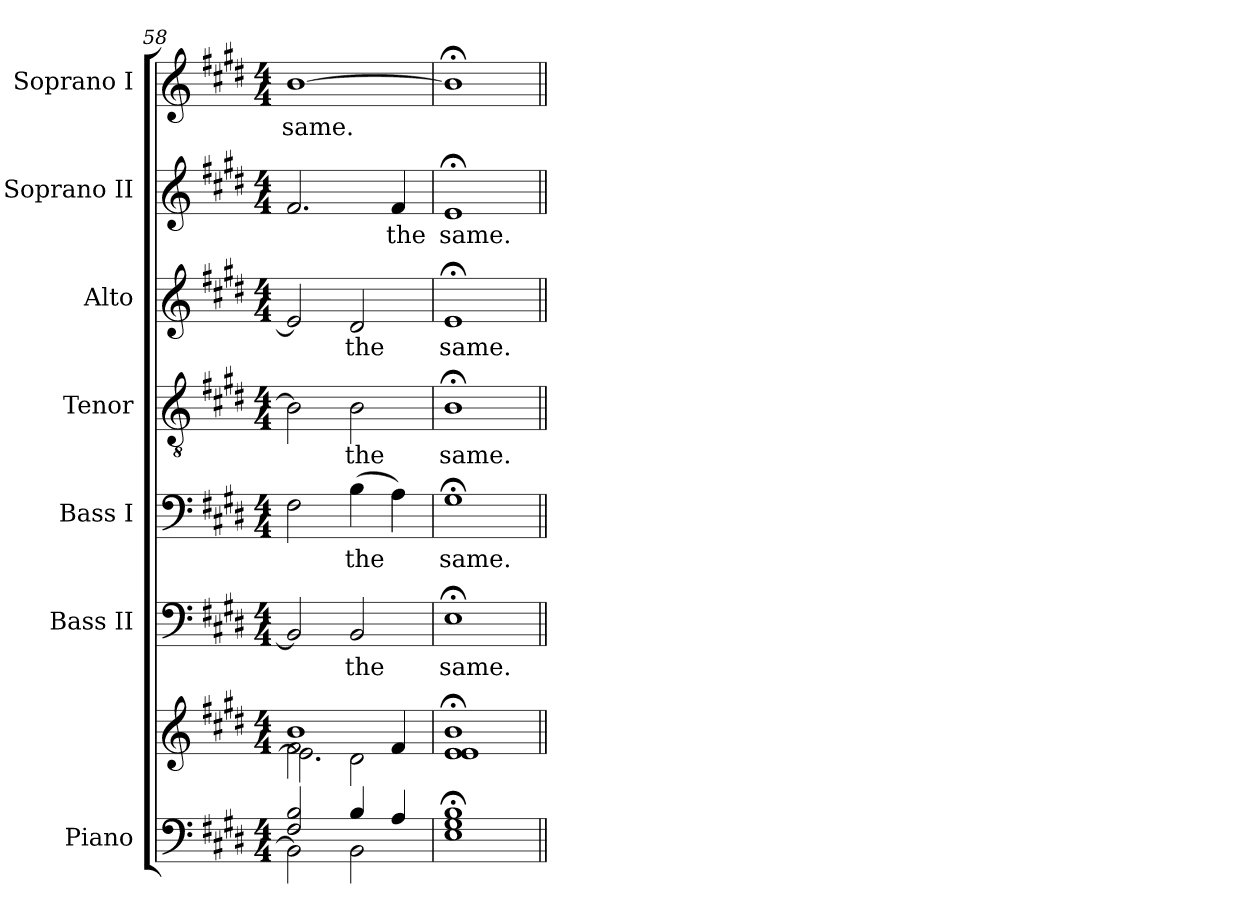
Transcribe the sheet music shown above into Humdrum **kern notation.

**kern	**kern	**kern	**text	**kern	**text	**kern	**text	**kern	**text	**kern	**text	**kern	**text
*part7	*part7	*part6	*part6	*part5	*part5	*part4	*part4	*part3	*part3	*part2	*part2	*part1	*part1
*staff8	*staff7	*staff6	*staff6	*staff5	*staff5	*staff4	*staff4	*staff3	*staff3	*staff2	*staff2	*staff1	*staff1
*I"Piano	*	*I"Bass II	*	*I"Bass I	*	*I"Tenor	*	*I"Alto	*	*I"Soprano II	*	*I"Soprano I	*
*I'Pno.	*	*I'B II.	*	*I'B I.	*	*I'T.	*	*I'A.	*	*I'S II.	*	*I'S I.	*
*clefF4	*clefG2	*clefF4	*	*clefF4	*	*clefGv2	*	*clefG2	*	*clefG2	*	*clefG2	*
*	*	*	*	*	*	*ITrd7c12	*	*	*	*	*	*	*
*k[f#c#g#d#]	*k[f#c#g#d#]	*k[f#c#g#d#]	*	*k[f#c#g#d#]	*	*k[f#c#g#d#]	*	*k[f#c#g#d#]	*	*k[f#c#g#d#]	*	*k[f#c#g#d#]	*
*E:	*E:	*E:	*	*E:	*	*E:	*	*E:	*	*E:	*	*E:	*
*M4/4	*M4/4	*M4/4	*	*M4/4	*	*M4/4	*	*M4/4	*	*M4/4	*	*M4/4	*
=58	=58	=58	=58	=58	=58	=58	=58	=58	=58	=58	=58	=58	=58
*^	*^	*	*	*	*	*	*	*	*	*	*	*	*
*	*	*	*^	*	*	*	*	*	*	*	*	*	*	*	*
!	!	!	!	!	!	!	!	!	!	!	!	!	!	!	!	!LO:LY:b:color=#000000
2F#i/ 2Bi	2BBi\]	1bi	2f#i\	2.ei\]	2BBi/]	.	2F#i\	.	2BBi\]	.	2ei/]	.	2.f#i/	.	[1bi	same.
!	!	!	!	!	!	!LO:LY:b:color=#000000	!	!	!	!	!	!	!	!	!	!
!	!	!	!	!	!	!	!	!LO:LY:b:color=#000000	!	!	!	!	!	!	!	!
!	!	!	!	!	!	!	!	!	!	!LO:LY:b:color=#000000	!	!	!	!	!	!
!	!	!	!	!	!	!	!	!	!	!	!	!LO:LY:b:color=#000000	!	!	!	!
4Bi/	2BBi\	.	2d#i\	.	2BBi/	the	(4Bi\	the	2BBi\	the	2d#i/	the	.	.	.	.
!	!	!	!	!	!	!	!	!	!	!	!	!	!	!LO:LY:b:color=#000000	!	!
4Ai/	.	.	.	4f#i/	.	.	4Ai\)	.	.	.	.	.	4f#i/	the	.	.
*v	*v	*	*	*	*	*	*	*	*	*	*	*	*	*	*	*
*	*v	*v	*v	*	*	*	*	*	*	*	*	*	*	*	*
=59	=59	=59	=59	=59	=59	=59	=59	=59	=59	=59	=59	=59	=59
*	*^	*	*	*	*	*	*	*	*	*	*	*	*
*	*	*^	*	*	*	*	*	*	*	*	*	*	*	*
!	!	!	!	!	!LO:LY:b:color=#000000	!	!	!	!	!	!	!	!	!	!
*	*v	*v	*v	*	*	*	*	*	*	*	*	*	*	*	*
*	*^	*	*	*	*	*	*	*	*	*	*	*	*
*	*	*^	*	*	*	*	*	*	*	*	*	*	*	*
!	!	!	!	!	!	!	!LO:LY:b:color=#000000	!	!	!	!	!	!	!	!
*	*v	*v	*v	*	*	*	*	*	*	*	*	*	*	*	*
*	*^	*	*	*	*	*	*	*	*	*	*	*	*
*	*	*^	*	*	*	*	*	*	*	*	*	*	*	*
!	!	!	!	!	!	!	!	!	!LO:LY:b:color=#000000	!	!	!	!	!	!
*	*v	*v	*v	*	*	*	*	*	*	*	*	*	*	*	*
*	*^	*	*	*	*	*	*	*	*	*	*	*	*
*	*	*^	*	*	*	*	*	*	*	*	*	*	*	*
!	!	!	!	!	!	!	!	!	!	!	!LO:LY:b:color=#000000	!	!	!	!
*	*v	*v	*v	*	*	*	*	*	*	*	*	*	*	*	*
*	*^	*	*	*	*	*	*	*	*	*	*	*	*
*	*	*^	*	*	*	*	*	*	*	*	*	*	*	*
!	!	!	!	!	!	!	!	!	!	!	!	!	!LO:LY:b:color=#000000	!	!
*	*v	*v	*v	*	*	*	*	*	*	*	*	*	*	*	*
1Ei; 1G#i; 1Bi;	1ei; 1ei; 1bi;	1E;i	same.	1G#;i	same.	1BB;i	same.	1e;i	same.	1e;i	same.	1b;i]	.
=||	=||	=||	=||	=||	=||	=||	=||	=||	=||	=||	=||	=||	=||
*-	*-	*-	*-	*-	*-	*-	*-	*-	*-	*-	*-	*-	*-
